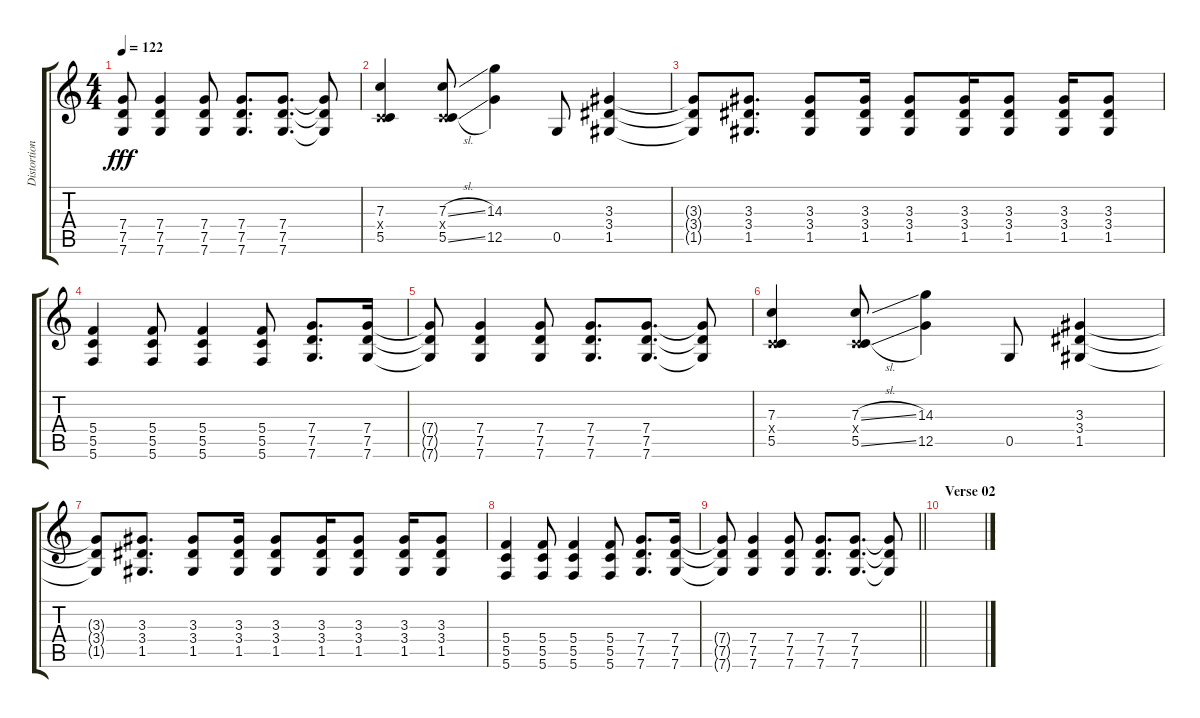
\track ("Distortion guitar 01" "Distortion") {instrument overdrivenguitar}
\staff {score tabs}
\tuning (D4 A3 F3 C3 G2 C2) {hide}
\ts (4 4)
\tempo 122
\clef g2
\ks c
(7.4{t} 7.5{t} 7.6{t}).8{dy fff} (7.4 7.5 7.6).4 (7.4 7.5 7.6).8 (7.4 7.5 7.6).8{d} (7.4 7.5 7.6).8{d} (7.4{t} 7.5{t} 7.6{t}).8 |
(7.3 0.4{x} 5.5).4 (7.3{sl} 0.4{x} 5.5{sl}).8 (14.3 12.5).4 0.5.8 (3.3 3.4 1.5).4 |
(3.3{t} 3.4{t} 1.5{t}).8 (3.3 3.4 1.5).8{d} (3.3 3.4 1.5).8 (3.3 3.4 1.5).16 (3.3 3.4 1.5).8 (3.3 3.4 1.5).16 (3.3 3.4 1.5).8 (3.3 3.4 1.5).16 (3.3 3.4 1.5).8 |
(5.4 5.5 5.6).4 (5.4 5.5 5.6).8 (5.4 5.5 5.6).4 (5.4 5.5 5.6).8 (7.4 7.5 7.6).8{d} (7.4 7.5 7.6).16 |
(7.4{t} 7.5{t} 7.6{t}).8 (7.4 7.5 7.6).4 (7.4 7.5 7.6).8 (7.4 7.5 7.6).8{d} (7.4 7.5 7.6).8{d} (7.4{t} 7.5{t} 7.6{t}).8 |
(7.3 0.4{x} 5.5).4 (7.3{sl} 0.4{x} 5.5{sl}).8 (14.3 12.5).4 0.5.8 (3.3 3.4 1.5).4 |
(3.3{t} 3.4{t} 1.5{t}).8 (3.3 3.4 1.5).8{d} (3.3 3.4 1.5).8 (3.3 3.4 1.5).16 (3.3 3.4 1.5).8 (3.3 3.4 1.5).16 (3.3 3.4 1.5).8 (3.3 3.4 1.5).16 (3.3 3.4 1.5).8 |
(5.4 5.5 5.6).4 (5.4 5.5 5.6).8 (5.4 5.5 5.6).4 (5.4 5.5 5.6).8 (7.4 7.5 7.6).8{d} (7.4 7.5 7.6).16 |
\barLineRight lightlight
(7.4{t} 7.5{t} 7.6{t}).8 (7.4 7.5 7.6).4 (7.4 7.5 7.6).8 (7.4 7.5 7.6).8{d} (7.4 7.5 7.6).8{d} (7.4{t} 7.5{t} 7.6{t}).8 |
\section ("" "Verse 02")
